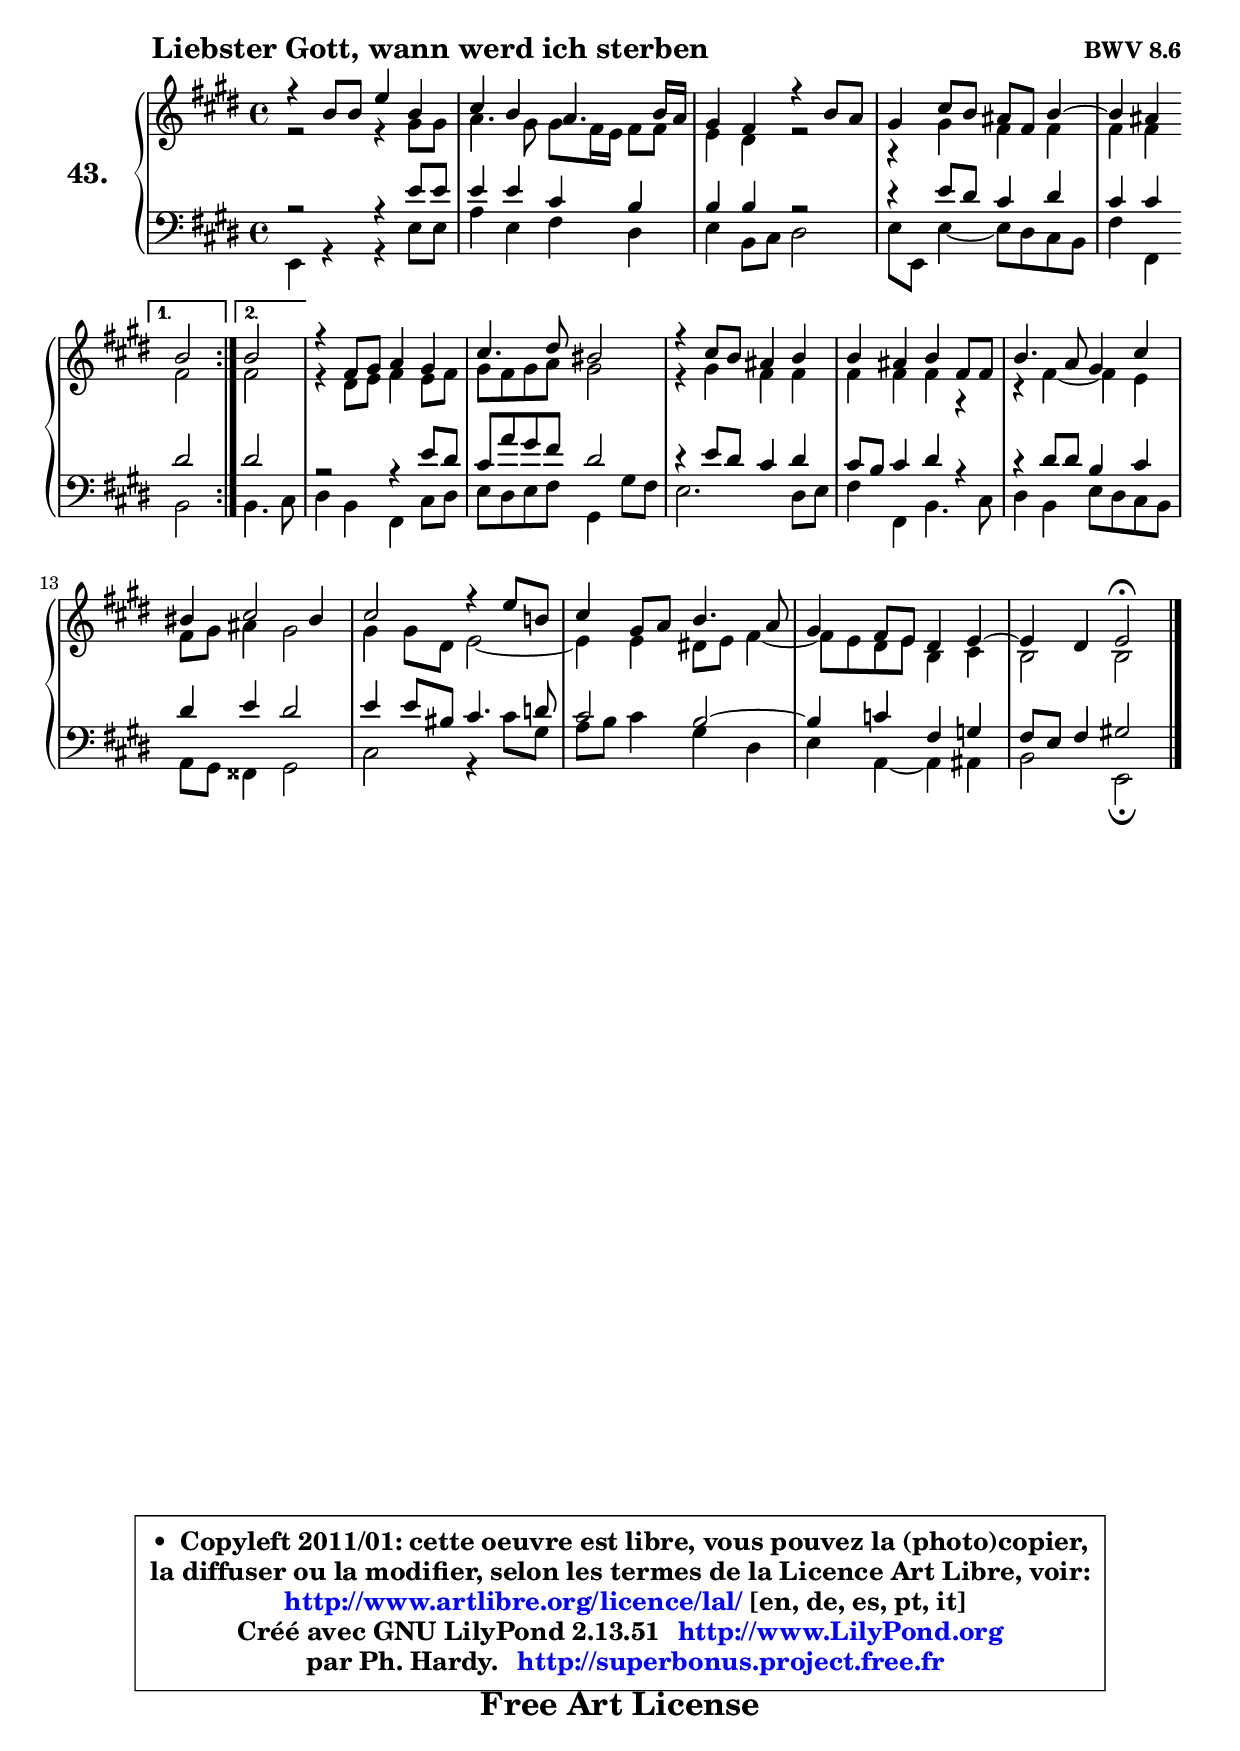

\version "2.13.51"

    \paper {
%	system-system-spacing #'padding = #0.1
%	score-system-spacing #'padding = #0.1
%	ragged-bottom = ##f
%	ragged-last-bottom = ##f
	}

    \header {
      opus = \markup { \bold "BWV 8.6" }
      piece = \markup { \hspace #9 \fontsize #2 \bold "Liebster Gott, wann werd ich sterben" }
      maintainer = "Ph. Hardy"
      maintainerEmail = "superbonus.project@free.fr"
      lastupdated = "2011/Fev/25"
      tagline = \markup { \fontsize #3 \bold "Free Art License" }
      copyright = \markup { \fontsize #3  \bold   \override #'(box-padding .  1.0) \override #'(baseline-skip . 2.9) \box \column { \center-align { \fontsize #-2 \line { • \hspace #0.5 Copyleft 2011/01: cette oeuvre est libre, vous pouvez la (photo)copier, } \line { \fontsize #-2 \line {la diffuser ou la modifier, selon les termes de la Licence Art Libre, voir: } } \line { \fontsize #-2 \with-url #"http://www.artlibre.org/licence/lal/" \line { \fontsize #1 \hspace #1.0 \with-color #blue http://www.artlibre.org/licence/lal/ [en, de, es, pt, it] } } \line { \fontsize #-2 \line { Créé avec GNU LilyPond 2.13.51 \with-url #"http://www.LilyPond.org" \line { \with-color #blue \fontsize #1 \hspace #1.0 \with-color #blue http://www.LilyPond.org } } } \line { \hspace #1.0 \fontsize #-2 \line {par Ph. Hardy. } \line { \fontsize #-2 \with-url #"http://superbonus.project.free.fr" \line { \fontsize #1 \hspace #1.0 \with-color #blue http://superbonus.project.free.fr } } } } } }

	  }

  guidemidi = {
	\repeat volta 2 {
        R1*4 |
	r2 } %fin du repeat
        \alternative {
          { r2 | } 
          { \set Timing.measureLength = #(ly:make-moment 2 4)
            r2 | }
        }
        \set Timing.measureLength = #(ly:make-moment 4 4)
        R1*9 |
	r2 \tempo 4 = 34 r2 
	}

  upper = {
	\time 4/4
	\key e \major
	\clef treble
	\voiceOne
	<< { 
	% SOPRANO
	\set Voice.midiInstrument = "acoustic grand"
	\relative c'' {
	\repeat volta 2 {
        r4 b8 b e4 b |
        cis4 b a4. b16 a |
        gis4 fis r4 b8 a |
        gis4 cis8 b ais fis b4 ~ |
	b4 ais4 } %fin du repeat
        \alternative {
          { b2 | } 
          { \set Timing.measureLength = #(ly:make-moment 2 4)
            b2 | }
        }
        \set Timing.measureLength = #(ly:make-moment 4 4)
        r4 fis8 gis a4 gis |
        cis4. dis8 bis2 |
        r4 cis8 b ais4 b |
        b4 ais b fis8 fis |
        b4. a8 gis4 cis |
        bis4 cis2 bis4 |
        cis2 r4 e8 b! |
        cis4 gis8 a b4. a8 |
        gis4 fis8 e dis4 e4 ~ |
	e4 dis4 e2\fermata
        \bar "|."
	} % fin de relative
	}

	\context Voice="1" { \voiceTwo 
	% ALTO
	\set Voice.midiInstrument = "acoustic grand"
	\relative c'' {
	\repeat volta 2 {
        r2 r4 gis8 gis |
        a4. gis8 gis fis16 e fis8 fis |
        e4 dis r2 |
        r4 gis4 fis4 fis |
        fis4 fis4 } %fin du repeat
        \alternative {
          { fis2 | }
          { \set Timing.measureLength = #(ly:make-moment 2 4)
            fis2 | }
        }
        \set Timing.measureLength = #(ly:make-moment 4 4)
        r4 dis8 e fis4 e8 fis |
        gis8 fis gis a gis2 |
        r4 gis4 fis fis |
        fis4 fis fis r4 |
        r4 fis4 ~ fis e4 |
        fis8 gis ais4 gis2 |
        gis4 gis8 dis e2 ~ |
	e4 e4 dis!8 e fis4 ~ |
	fis8 e8 dis e b4 cis |
        b2 b |
        \bar "|."
	} % fin de relative
	\oneVoice
	} >>
	}

    lower = {
	\time 4/4
	\key e \major
	\clef bass
	\voiceOne
	<< { 
	% TENOR
	\set Voice.midiInstrument = "acoustic grand"
	\relative c' {
	\repeat volta 2 {
        r2 r4 e8 e |
        e4 e cis b |
        b4 b r2 |
        r4 e8 dis cis4 dis |
        cis4 cis4 } %fin du repeat
        \alternative {
          { dis2 | }
          { \set Timing.measureLength = #(ly:make-moment 2 4)
            dis2 | }
        }
        \set Timing.measureLength = #(ly:make-moment 4 4)
        r2 r4 e8 dis |
        cis8 a' gis fis dis2 |
        r4 e8 dis cis4 dis |
        cis8 b cis4 dis r4 |
        r4 dis8 dis b4 cis |
        dis4 e dis2 |
        e4 e8 bis cis4. d8 |
        cis2 b2 ~ |
	b4 c4 fis, g |
        fis8 e fis4 gis!2 |
        \bar "|."
	} % fin de relative
	}
	\context Voice="1" { \voiceTwo 
	% BASS
	\set Voice.midiInstrument = "acoustic grand"
	\relative c {
	\repeat volta 2 {
        e,4 r4 r4 e'8 e |
        a4 e fis dis |
        e4 b8 cis dis2 |
        e8 e, e'4 ~ e8 dis cis b |
        fis'4 fis,4 } %fin du repeat
        \alternative {
          { b2 | }
          { \set Timing.measureLength = #(ly:make-moment 2 4)
            b4. cis8 | }
        }
        \set Timing.measureLength = #(ly:make-moment 4 4)
        dis4 b fis cis'8 dis |
        e8 dis e fis gis,4 gis'8 fis |
        e2. dis8 e |
        fis4 fis, b4. cis8 |
        dis4 b e8 dis cis b |
        a8 gis fisis4 gis2 |
        cis2 r4 cis'8 gis |
        a8 b cis4 gis dis |
        e4 a,4 ~ a ais |
        b2 e,2\fermata
        \bar "|."
	} % fin de relative
	\oneVoice
	} >>
	}


    \score { 

	\new PianoStaff <<
	\set PianoStaff.instrumentName = \markup { \bold \huge "43." }
	\new Staff = "upper" \upper
	\new Staff = "lower" \lower
	>>

    \layout {
%	ragged-last = ##f
	   }

         } % fin de score

  \score {
    \unfoldRepeats { << \guidemidi \upper \lower >> }
    \midi {
    \context {
     \Staff
      \remove "Staff_performer"
               }

     \context {
      \Voice
       \consists "Staff_performer"
                }

     \context { 
      \Score
      tempoWholesPerMinute = #(ly:make-moment 78 4)
		}
	    }
	}

